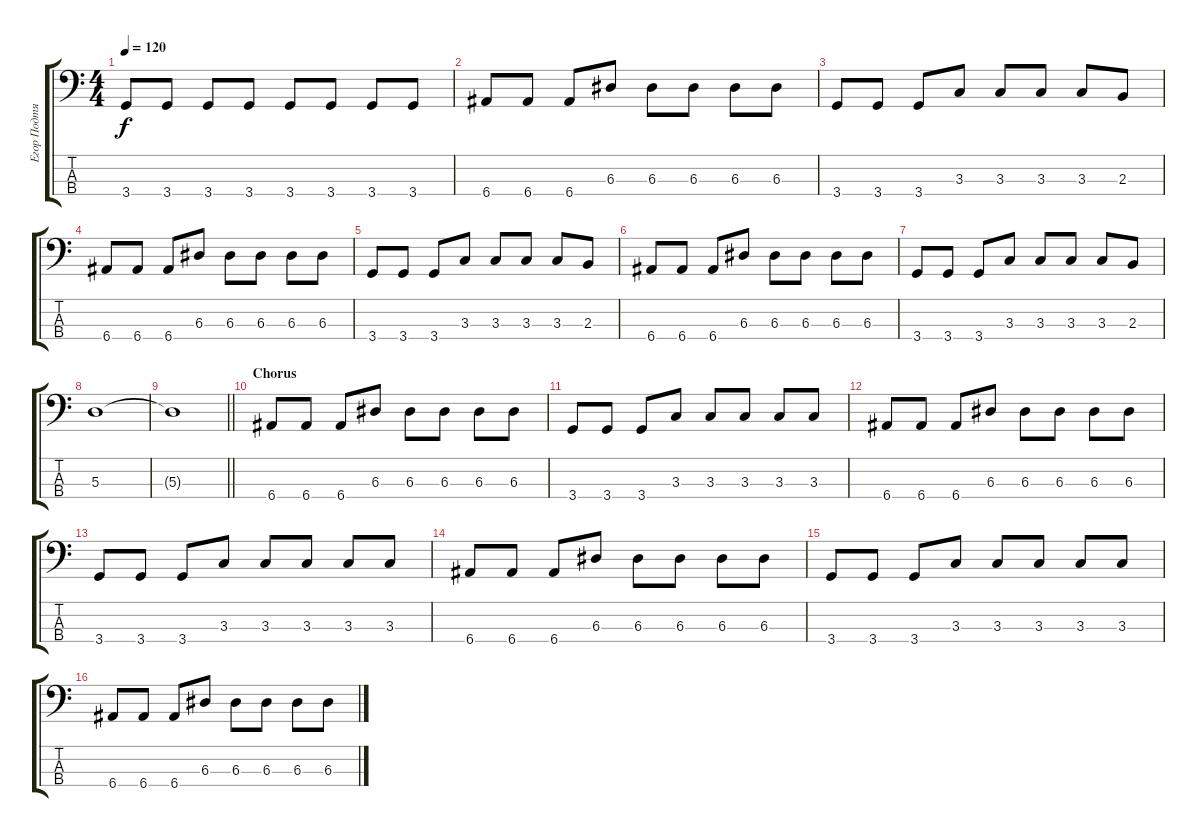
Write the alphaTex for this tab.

\track ("Егор Подтягин" "Егор Подтя") {instrument electricbassfinger}
\staff {score tabs}
\tuning (G2 D2 A1 E1) {hide}
\ts (4 4)
\tempo 120
\clef f4
\ks c
3.4.8{dy f} 3.4.8 3.4.8 3.4.8 3.4.8 3.4.8 3.4.8 3.4.8 |
6.4.8 6.4.8 6.4.8 6.3.8 6.3.8 6.3.8 6.3.8 6.3.8 |
3.4.8 3.4.8 3.4.8 3.3.8 3.3.8 3.3.8 3.3.8 2.3.8 |
6.4.8 6.4.8 6.4.8 6.3.8 6.3.8 6.3.8 6.3.8 6.3.8 |
3.4.8 3.4.8 3.4.8 3.3.8 3.3.8 3.3.8 3.3.8 2.3.8 |
6.4.8 6.4.8 6.4.8 6.3.8 6.3.8 6.3.8 6.3.8 6.3.8 |
3.4.8 3.4.8 3.4.8 3.3.8 3.3.8 3.3.8 3.3.8 2.3.8 |
5.3.1 |
\barLineRight lightlight
5.3{t}.1 |
\section ("" "Chorus")
6.4.8 6.4.8 6.4.8 6.3.8 6.3.8 6.3.8 6.3.8 6.3.8 |
3.4.8 3.4.8 3.4.8 3.3.8 3.3.8 3.3.8 3.3.8 3.3.8 |
6.4.8 6.4.8 6.4.8 6.3.8 6.3.8 6.3.8 6.3.8 6.3.8 |
3.4.8 3.4.8 3.4.8 3.3.8 3.3.8 3.3.8 3.3.8 3.3.8 |
6.4.8 6.4.8 6.4.8 6.3.8 6.3.8 6.3.8 6.3.8 6.3.8 |
3.4.8 3.4.8 3.4.8 3.3.8 3.3.8 3.3.8 3.3.8 3.3.8 |
6.4.8 6.4.8 6.4.8 6.3.8 6.3.8 6.3.8 6.3.8 6.3.8
